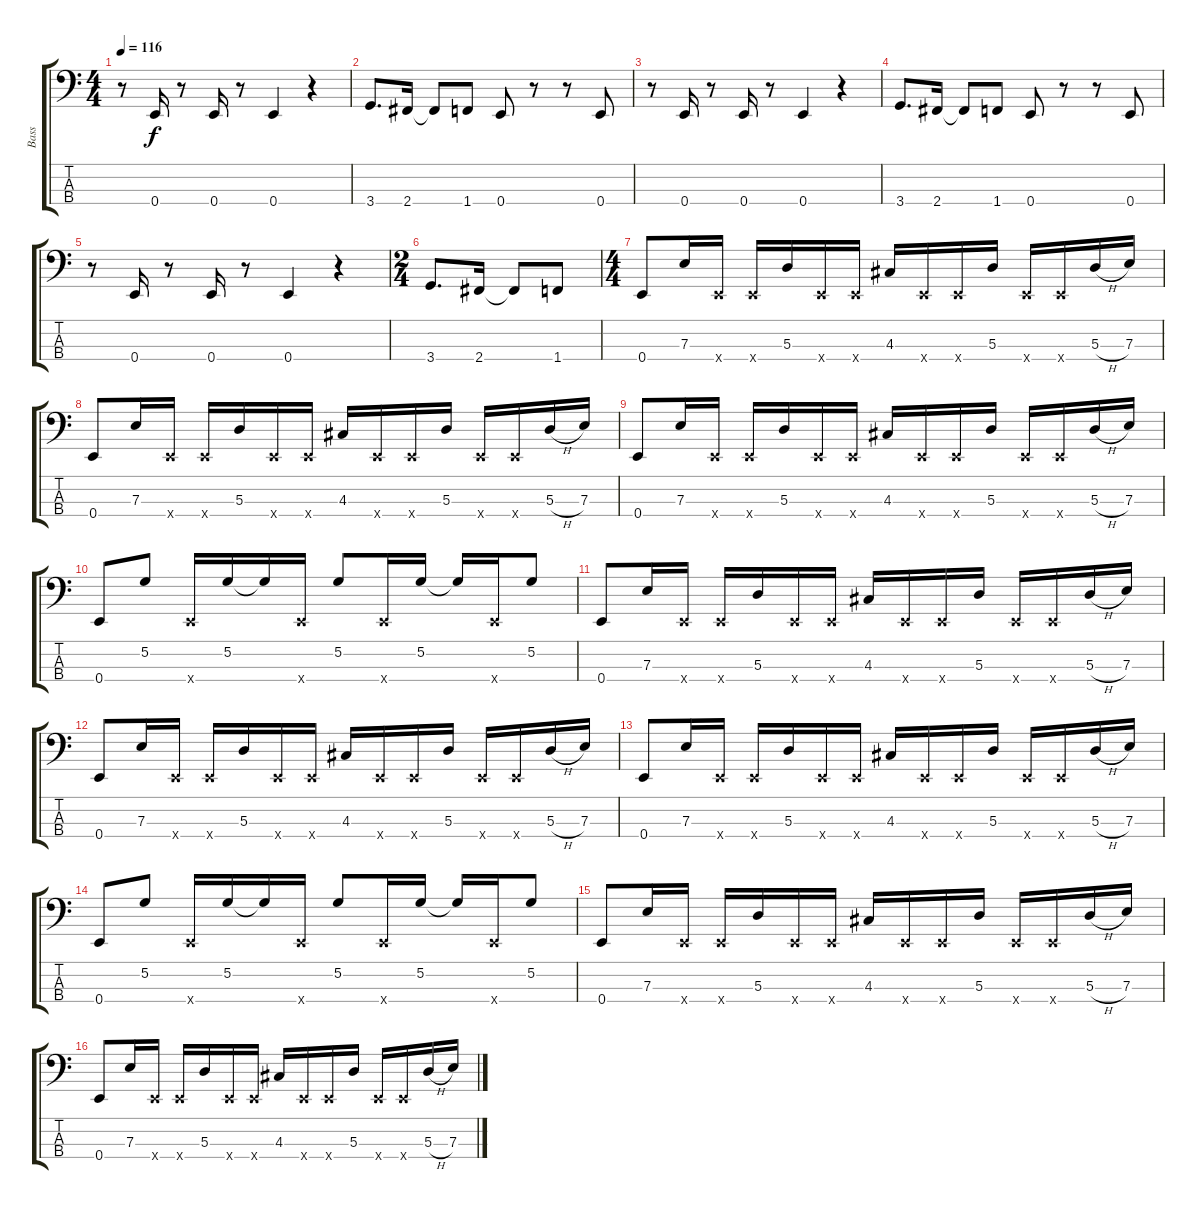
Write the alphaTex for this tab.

\track ("Bass" "Bass") {instrument electricbassfinger}
\staff {score tabs}
\tuning (G2 D2 A1 E1) {hide}
\ts (4 4)
\tempo 116
\clef f4
\ks c
r.8{dy f} 0.4.16 r.8 0.4.16 r.8 0.4.4 r.4 |
3.4.8{d} 2.4.16 2.4{t}.8 1.4.8 0.4.8 r.8 r.8 0.4.8 |
r.8 0.4.16 r.8 0.4.16 r.8 0.4.4 r.4 |
3.4.8{d} 2.4.16 2.4{t}.8 1.4.8 0.4.8 r.8 r.8 0.4.8 |
r.8 0.4.16 r.8 0.4.16 r.8 0.4.4 r.4 |
\ts (2 4)
3.4.8{d} 2.4.16 2.4{t}.8 1.4.8 |
\ts (4 4)
0.4.8 7.3.16 0.4{x}.16 0.4{x}.16 5.3.16 0.4{x}.16 0.4{x}.16 4.3.16 0.4{x}.16 0.4{x}.16 5.3.16 0.4{x}.16 0.4{x}.16 5.3{h}.16 7.3.16 |
0.4.8 7.3.16 0.4{x}.16 0.4{x}.16 5.3.16 0.4{x}.16 0.4{x}.16 4.3.16 0.4{x}.16 0.4{x}.16 5.3.16 0.4{x}.16 0.4{x}.16 5.3{h}.16 7.3.16 |
0.4.8 7.3.16 0.4{x}.16 0.4{x}.16 5.3.16 0.4{x}.16 0.4{x}.16 4.3.16 0.4{x}.16 0.4{x}.16 5.3.16 0.4{x}.16 0.4{x}.16 5.3{h}.16 7.3.16 |
0.4.8 5.2.8 0.4{x}.16 5.2.16 5.2{t}.16 0.4{x}.16 5.2.8 0.4{x}.16 5.2.16 5.2{t}.16 0.4{x}.16 5.2.8 |
0.4.8 7.3.16 0.4{x}.16 0.4{x}.16 5.3.16 0.4{x}.16 0.4{x}.16 4.3.16 0.4{x}.16 0.4{x}.16 5.3.16 0.4{x}.16 0.4{x}.16 5.3{h}.16 7.3.16 |
0.4.8 7.3.16 0.4{x}.16 0.4{x}.16 5.3.16 0.4{x}.16 0.4{x}.16 4.3.16 0.4{x}.16 0.4{x}.16 5.3.16 0.4{x}.16 0.4{x}.16 5.3{h}.16 7.3.16 |
0.4.8 7.3.16 0.4{x}.16 0.4{x}.16 5.3.16 0.4{x}.16 0.4{x}.16 4.3.16 0.4{x}.16 0.4{x}.16 5.3.16 0.4{x}.16 0.4{x}.16 5.3{h}.16 7.3.16 |
0.4.8 5.2.8 0.4{x}.16 5.2.16 5.2{t}.16 0.4{x}.16 5.2.8 0.4{x}.16 5.2.16 5.2{t}.16 0.4{x}.16 5.2.8 |
0.4.8 7.3.16 0.4{x}.16 0.4{x}.16 5.3.16 0.4{x}.16 0.4{x}.16 4.3.16 0.4{x}.16 0.4{x}.16 5.3.16 0.4{x}.16 0.4{x}.16 5.3{h}.16 7.3.16 |
0.4.8 7.3.16 0.4{x}.16 0.4{x}.16 5.3.16 0.4{x}.16 0.4{x}.16 4.3.16 0.4{x}.16 0.4{x}.16 5.3.16 0.4{x}.16 0.4{x}.16 5.3{h}.16 7.3.16
